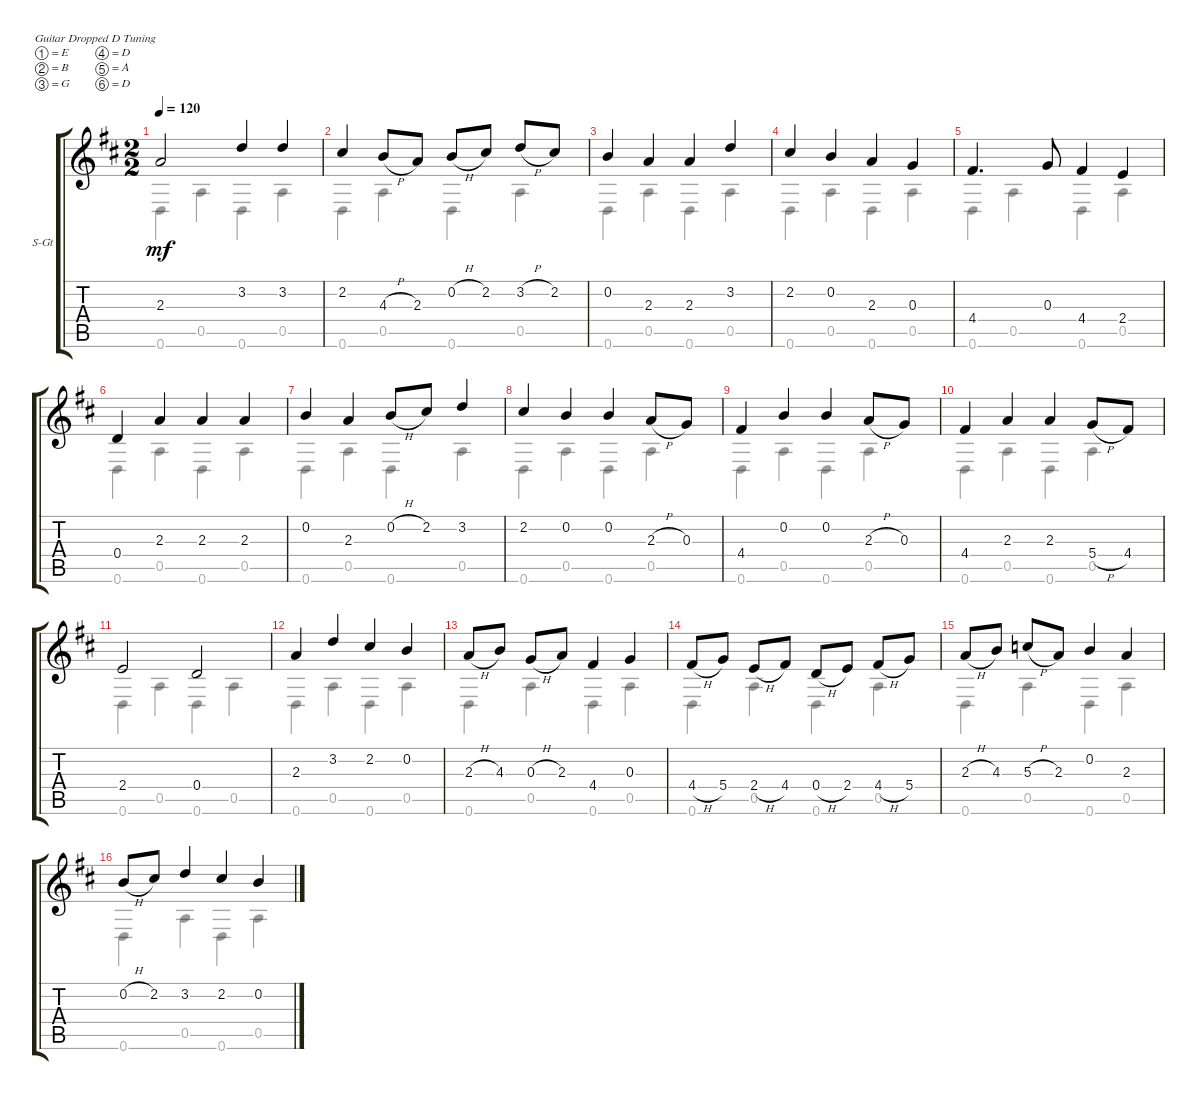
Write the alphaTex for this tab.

\defaultSystemsLayout 4
\bracketExtendMode groupsimilarinstruments
\firstSystemTrackNameOrientation horizontal
\otherSystemsTrackNameOrientation horizontal
\track ("Steel Guitar" "S-Gt") {instrument acousticguitarsteel}
\staff {score tabs}
\tuning (E4 B3 G3 D3 A2 D2)
\voice
\ts (2 2)
\tempo 120
\clef g2
\ks d
2.3.2{dy mf} 3.2.4 3.2.4 |
2.2.4 4.3{h}.8 2.3.8 0.2{h}.8 2.2.8 3.2{h}.8 2.2.8 |
0.2.4 2.3.4 2.3.4 3.2.4 |
2.2.4 0.2.4 2.3.4 0.3.4 |
4.4.4{d} 0.3.8 4.4.4 2.4.4 |
0.4.4 2.3.4 2.3.4 2.3.4 |
0.2.4 2.3.4 0.2{h}.8 2.2.8 3.2.4 |
2.2.4 0.2.4 0.2.4 2.3{h}.8 0.3.8 |
4.4.4 0.2.4 0.2.4 2.3{h}.8 0.3.8 |
4.4.4 2.3.4 2.3.4 5.4{h}.8 4.4.8 |
2.4.2 0.4.2 |
2.3.4 3.2.4 2.2.4 0.2.4 |
2.3{h}.8 4.3.8 0.3{h}.8 2.3.8 4.4.4 0.3.4 |
4.4{h}.8 5.4.8 2.4{h}.8 4.4.8 0.4{h}.8 2.4.8 4.4{h}.8 5.4.8 |
2.3{h}.8 4.3.8 5.3{h}.8 2.3.8 0.2.4 2.3.4 |
0.2{h}.8 2.2.8 3.2.4 2.2.4 0.2.4
\voice
\clef g2
\ottava regular
\simile none
\ks d
0.6.4{dy mf} 0.5.4 0.6.4 0.5.4 |
0.6.4 0.5.4 0.6.4 0.5.4 |
0.6.4 0.5.4 0.6.4 0.5.4 |
0.6.4 0.5.4 0.6.4 0.5.4 |
0.6.4 0.5.4 0.6.4 0.5.4 |
0.6.4 0.5.4 0.6.4 0.5.4 |
0.6.4 0.5.4 0.6.4 0.5.4 |
0.6.4 0.5.4 0.6.4 0.5.4 |
0.6.4 0.5.4 0.6.4 0.5.4 |
0.6.4 0.5.4 0.6.4 0.5.4 |
0.6.4 0.5.4 0.6.4 0.5.4 |
0.6.4 0.5.4 0.6.4 0.5.4 |
0.6.4 0.5.4 0.6.4 0.5.4 |
0.6.4 0.5.4 0.6.4 0.5.4 |
0.6.4 0.5.4 0.6.4 0.5.4 |
0.6.4 0.5.4 0.6.4 0.5.4
